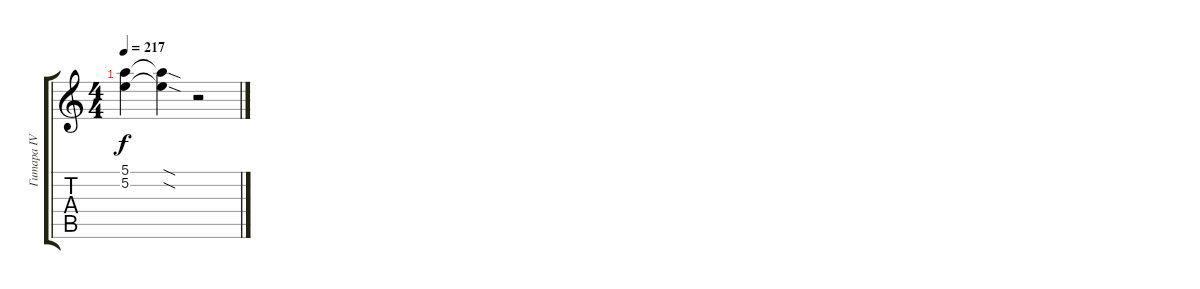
\track ("Гитара IV" "Гитара IV") {instrument distortionguitar}
\staff {score tabs}
\tuning (E4 B3 G3 D3 A2 E2) {hide}
\ts (4 4)
\tempo 217
\clef g2
\ks c
(5.1 5.2).4{dy f} (5.1{sod t} 5.2{sod t}).4 r.2
